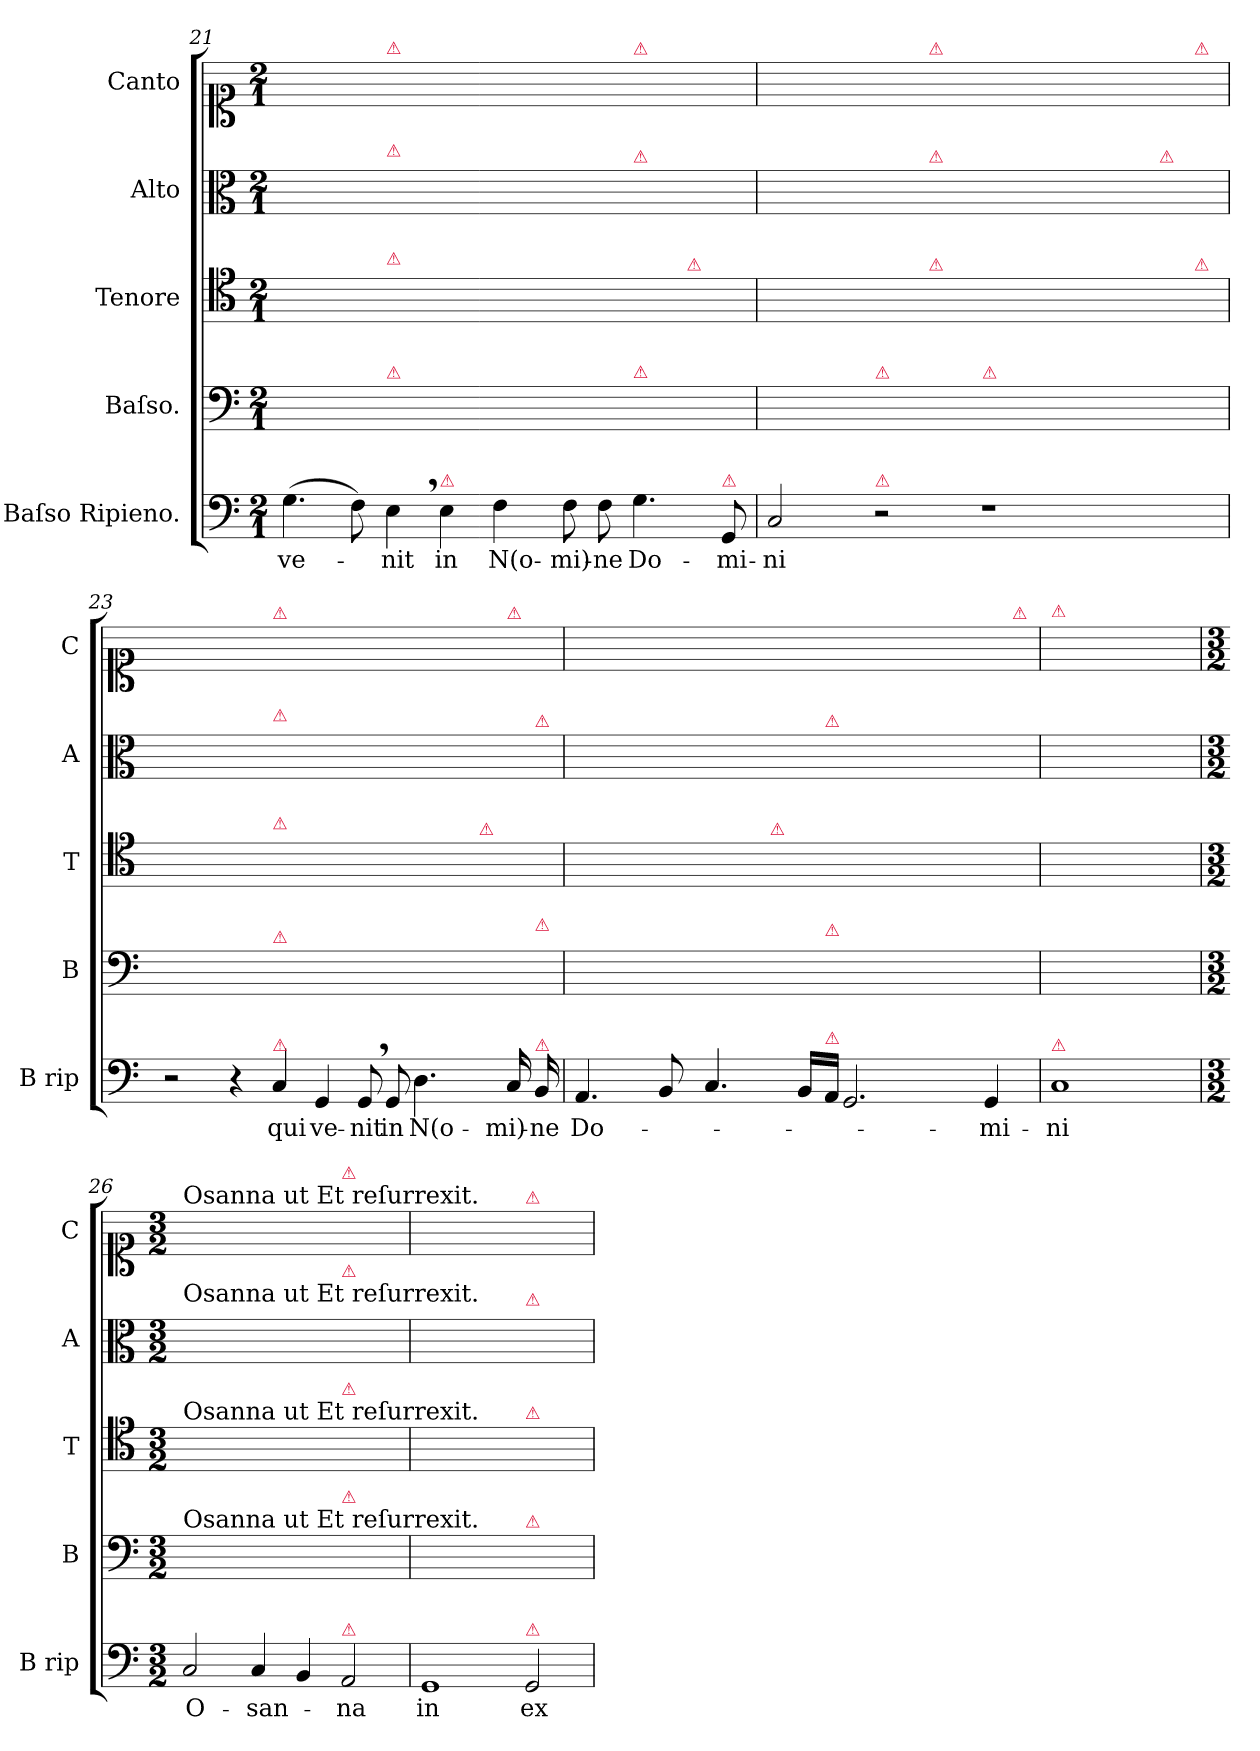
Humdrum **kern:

**kern	**text	**kern	**text	**kern	**kern	**text	**kern
*part5	*part5	*part4	*part4	*part3	*part2	*part2	*part1
*staff5	*staff5	*staff4	*staff4	*staff3	*staff2	*staff2	*staff1
*I"Baſso Ripieno.	*	*I"Baſso.	*	*I"Tenore	*I"Alto	*	*I"Canto
*I'B rip	*	*I'B	*	*I'T	*I'A	*	*I'C
*clefF4	*	*clefF4	*	*clefC4	*clefC3	*	*clefC1
*k[]	*	*k[]	*	*k[]	*k[]	*	*k[]
*M2/1	*	*M2/1	*	*M2/1	*M2/1	*	*M2/1
=21	=21	=21	=21	=21	=21	=21	=21
(4.G\	ve-	4.G\yy	ve-	4.d\yy	4.g\yy	.	4.b\yy
8F\)	.	8F\yy	.	8d\yy	8g\yy	.	8b\yy
!	!	!	!	!	!	!	!LO:TX:a:color=crimson:t=⚠
!	!	!	!	!	!LO:TX:a:color=crimson:t=⚠	!	!
!	!	!	!	!LO:TX:a:color=crimson:t=⚠	!	!	!
!	!	!LO:TX:a:color=crimson:t=⚠	!	!	!	!	!
4E,<\	-nit	2E\yy	-nit in	2e\yy	2g\yy	.	2cc\yy
!LO:TX:a:color=crimson:t=⚠	!	!	!	!	!	!	!
4E\	in	.	.	.	.	.	.
4F\	N(o-	2F\yy	N(omi)ne	8d\Lyy	2f\yy	.	2a/yy
.	.	.	.	8c\Jyy	.	.	.
8F\	-mi)-	.	.	2c\yy	.	.	.
8F\	-ne	.	.	.	.	.	.
!	!	!	!	!	!	!	!LO:TX:a:color=crimson:t=⚠
!	!	!	!	!	!LO:TX:a:color=crimson:t=⚠	!	!
!	!	!LO:TX:a:color=crimson:t=⚠	!	!	!	!	!
4.G\	Do-	2G\yy	Do-mi-	.	2d\yy	.	2g/yy
!	!	!	!	!LO:TX:a:color=crimson:t=⚠	!	!	!
.	.	.	.	4B\yy	.	.	.
!LO:TX:a:color=crimson:t=⚠	!	!	!	!	!	!	!
8GG/	-mi-	.	.	.	.	.	.
=22	=22	=22	=22	=22	=22	=22	=22
2C/	-ni	2C/yy	-ni	4c,<\yy	4e\yy	.	4g/yy
.	.	.	.	2c\yy	2e\yy	.	2g/yy
!	!	!LO:TX:a:color=crimson:t=⚠	!	!	!	!	!
!LO:TX:a:color=crimson:t=⚠	!	!	!	!	!	!	!
2r	.	2ryy	.	.	.	.	.
!	!	!	!	!	!	!	!LO:TX:a:color=crimson:t=⚠
!	!	!	!	!	!LO:TX:a:color=crimson:t=⚠	!	!
!	!	!	!	!LO:TX:a:color=crimson:t=⚠	!	!	!
.	.	.	.	4B\yy	4d\yy	.	4g/yy
!	!	!LO:TX:a:color=crimson:t=⚠	!	!	!	!	!
1r	.	1ryy	.	4A/yy	8e\yy	.	4cc\yy
.	.	.	.	.	8e\yy	.	.
.	.	.	.	4G/yy	2e\yy	.	4b\yy
.	.	.	.	4.F/yy	.	.	4.a\yy
!	!	!	!	!	!LO:TX:a:color=crimson:t=⚠	!	!
.	.	.	.	.	4d\yy	.	.
!	!	!	!	!	!	!	!LO:TX:a:color=crimson:t=⚠
!	!	!	!	!LO:TX:a:color=crimson:t=⚠	!	!	!
.	.	.	.	8F/yy	.	.	8a\yy
=23	=23	=23	=23	=23	=23	=23	=23
2r	.	2ryy	.	2E/yy	2e\yy	.	2g#X/yy
4r	.	4ryy	.	4ryy	4ryy	.	4ryy
!	!	!	!	!	!	!	!LO:TX:a:color=crimson:t=⚠
!	!	!	!	!	!LO:TX:a:color=crimson:t=⚠	!	!
!	!	!	!	!LO:TX:a:color=crimson:t=⚠	!	!	!
!	!	!LO:TX:a:color=crimson:t=⚠	!	!	!	!	!
!LO:TX:a:color=crimson:t=⚠	!	!	!	!	!	!	!
4C/	qui	4C/yy	qui	4e\yy	4g\yy	.	4cc\yy
4GG/	ve-	4GG/yy	ve-	4d\yy	4g\yy	.	4b\yy
8GG,/	-nit	4GG/yy	-nit in	4d\yy	4g\yy	.	4b\yy
8GG/	in	.	.	.	.	.	.
4.D\	N(o-	4.D/yy	No-	8d\Lyy	4.f\yy	.	4.a\yy
.	.	.	.	16c\Lyy	.	.	.
.	.	.	.	16B\JJyy	.	.	.
!	!	!	!	!LO:TX:a:color=crimson:t=⚠	!	!	!
.	.	.	.	[4A\yy	.	.	.
!	!	!	!	!	!	!	!LO:TX:a:color=crimson:t=⚠
16C/	-mi)-	16C/LLyy	.	.	16e\LLyy	.	8b\yy
!	!	!	!	!	!LO:TX:a:color=crimson:t=⚠	!	!
!	!	!LO:TX:a:color=crimson:t=⚠	!	!	!	!	!
!LO:TX:a:color=crimson:t=⚠	!	!	!	!	!	!	!
16BB/	-ne	16BB/JJyy	.	.	16d\JJyy	.	.
=24	=24	=24	=24	=24	=24	=24	=24
4.AA/	Do-	4.AA/yy	-mi-	8A\yy]	4e\yy	.	4.cc\yy
.	.	.	.	8B\yy	.	.	.
.	.	.	.	4.c\yy	4e\yy	.	.
8BB/	.	8BB/yy	-ne	.	.	.	16b\LLyy
.	.	.	.	.	.	.	16a\JJyy
4.C/	.	4.C/yy	Do--	.	4.e\yy	.	4gn/yy
.	.	.	.	16B\LLyy	.	.	.
.	.	.	.	16A\JJyy	.	.	.
!	!	!	!	!LO:TX:a:color=crimson:t=⚠	!	!	!
.	.	.	.	4G/yy	.	.	2cc\yy
16BB/LL	.	16BB/LLyy	.	.	16d\LLyy	.	.
!	!	!	!	!	!LO:TX:a:color=crimson:t=⚠	!	!
!	!	!LO:TX:a:color=crimson:t=⚠	!	!	!	!	!
!LO:TX:a:color=crimson:t=⚠	!	!	!	!	!	!	!
16AA/JJ	.	16AA/JJyy	.	.	16cn\JJyy	.	.
2.GG/	.	2.GG/yy	.	1G/yy	2.d\yy	.	.
.	.	.	.	.	.	.	8b\Lyy
.	.	.	.	.	.	.	8a\Jyy
.	.	.	.	.	.	.	4.b\yy
4GG/	-mi-	4GG/yy	-mi	.	4d\yy	.	.
!	!	!	!	!	!	!	!LO:TX:a:color=crimson:t=⚠
.	.	.	.	.	.	.	8b\yy
=25	=25	=25	=25	=25	=25	=25	=25
!	!	!	!	!	!	!	!LO:TX:a:color=crimson:t=⚠
!LO:TX:a:color=crimson:t=⚠	!	!	!	!	!	!	!
!LO:N:vis=1	!	!	!	!	!	!	!
0C/	-ni	0C/yy	-ni.	0G/yy	0e\yy	.	0cc\yy
=26	=26	=26	=26	=26	=26	=26	=26
*M3/2	*	*M3/2	*	*M3/2	*M3/2	*	*M3/2
!	!	!	!	!	!	!	!LO:TX:a:t=Osanna ut Et reſurrexit.
!	!	!	!	!	!LO:TX:a:t=Osanna ut Et reſurrexit.	!	!
!	!	!	!	!LO:TX:a:t=Osanna ut Et reſurrexit.	!	!	!
!	!	!LO:TX:a:t=Osanna ut Et reſurrexit.	!	!	!	!	!
2C/	O-	2C/yy	O-	2c\yy	2e\yy	2.O-	2g\yy
4C/	-san-	2C/yy	-san-	2c\yy	2e\yy	-san-	2g\yy
4BB/	.	.	.	.	.	.	.
!	!	!	!	!	!	!	!LO:TX:a:color=crimson:t=⚠
!	!	!	!	!	!LO:TX:a:color=crimson:t=⚠	!	!
!	!	!	!	!LO:TX:a:color=crimson:t=⚠	!	!	!
!	!	!LO:TX:a:color=crimson:t=⚠	!	!	!	!	!
!LO:TX:a:color=crimson:t=⚠	!	!	!	!	!	!	!
2AA/	-na	2AA/yy	-na	2c\yy	2f#X\yy	-na	2a\yy
=27	=27	=27	=27	=27	=27	=27	=27
1GG	in	1GGyy	in	1dyy	1gyy	in	1byy
!	!	!	!	!	!	!	!LO:TX:a:color=crimson:t=⚠
!	!	!	!	!	!LO:TX:a:color=crimson:t=⚠	!	!
!	!	!	!	!LO:TX:a:color=crimson:t=⚠	!	!	!
!	!	!LO:TX:a:color=crimson:t=⚠	!	!	!	!	!
!LO:TX:a:color=crimson:t=⚠	!	!	!	!	!	!	!
2GG/	ex-	2GG/yy	ex-	2d\yy	2g\yy	ex-	2b\yy
=	=	=	=	=	=	=	=
*-	*-	*-	*-	*-	*-	*-	*-
